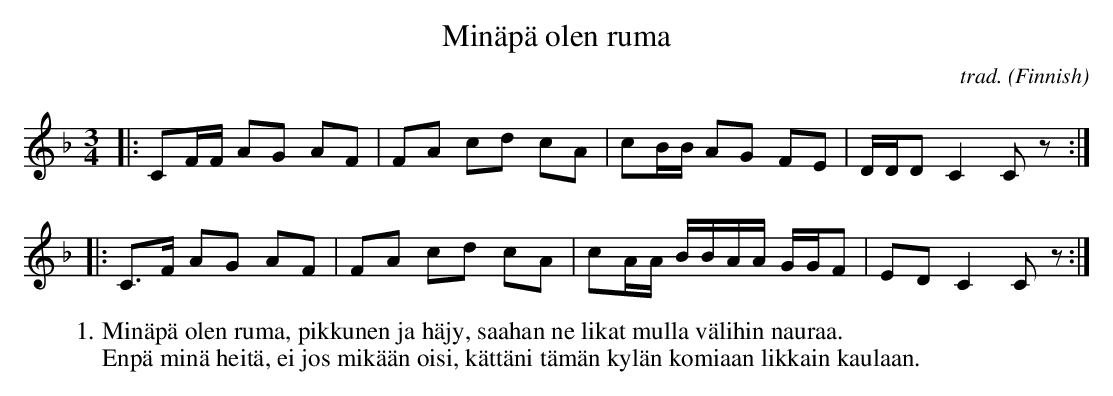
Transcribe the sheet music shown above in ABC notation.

X:1
T:Minäpä olen ruma
C:trad.
O:Finnish
M:3/4
L:1/8
K:F major
|: CF/2F/2 AG AF | FA cd cA | cB/2B/2 AG FE | D/2D/2D C2 C z :|
|: C>F AG AF | FA cd cA | cA/2A/2 B/2B/2A/2A/2 G/2G/2F | ED C2 C z:|
W:1. Minäpä olen ruma, pikkunen ja häjy, saahan ne likat mulla välihin nauraa.
W:Enpä minä heitä, ei jos mikään oisi, kättäni tämän kylän komiaan likkain kaulaan.
